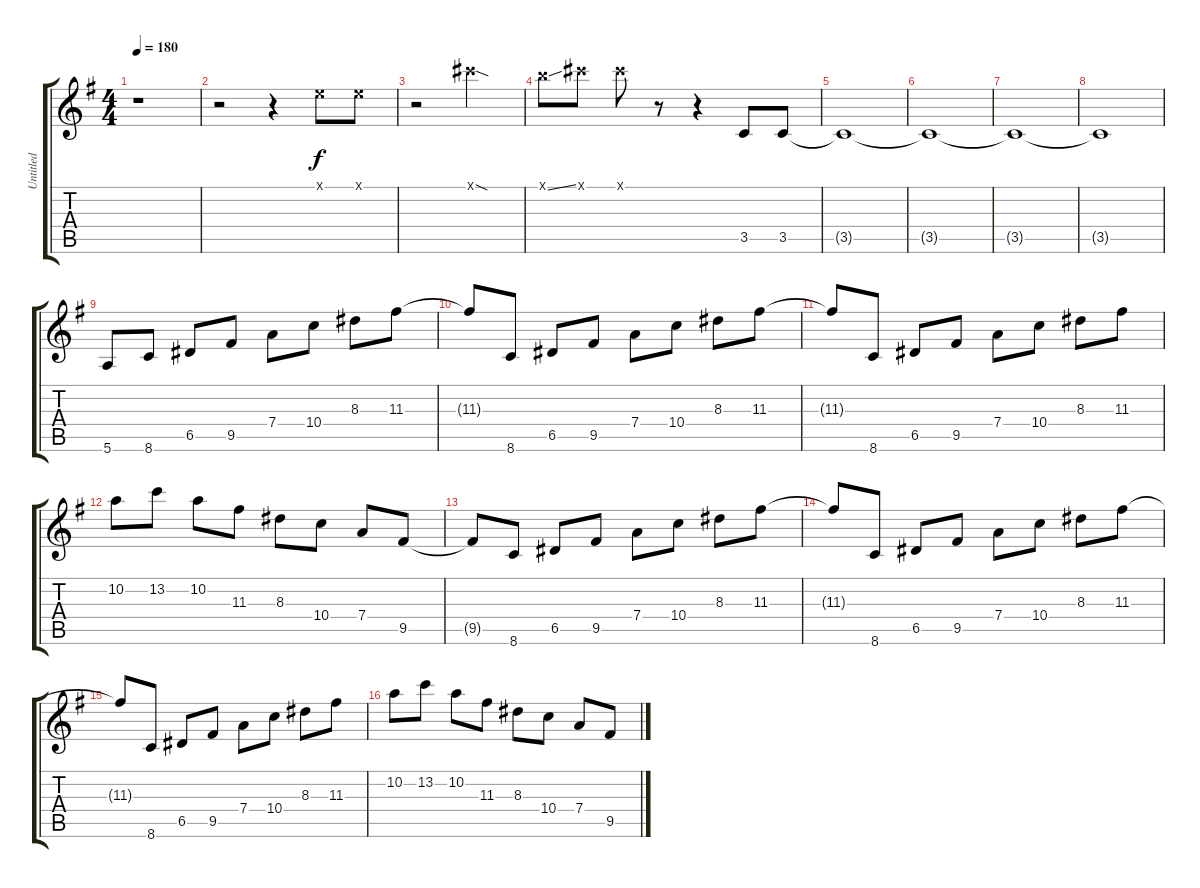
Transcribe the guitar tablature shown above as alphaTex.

\track ("Untitled" "Untitled") {instrument overdrivenguitar}
\staff {score tabs}
\tuning (E4 B3 G3 D3 A2 E2) {hide}
\ts (4 4)
\tempo 180
\clef g2
\ks g
r.1{dy f instrument overdrivenguitar} |
r.2 r.4 0.1{x}.8 0.1{x}.8 |
r.2 9.1{sod x}.2 |
7.1{ss x}.8 9.1{x}.8 9.1{x}.8 r.8 r.4 3.5.8 3.5.8 |
3.5{t}.1 |
3.5{t}.1 |
3.5{t}.1 |
3.5{t}.1 |
5.6.8 8.6.8 6.5.8 9.5.8 7.4.8 10.4.8 8.3.8 11.3.8 |
11.3{t}.8 8.6.8 6.5.8 9.5.8 7.4.8 10.4.8 8.3.8 11.3.8 |
11.3{t}.8 8.6.8 6.5.8 9.5.8 7.4.8 10.4.8 8.3.8 11.3.8 |
10.2.8 13.2.8 10.2.8 11.3.8 8.3.8 10.4.8 7.4.8 9.5.8 |
9.5{t}.8 8.6.8 6.5.8 9.5.8 7.4.8 10.4.8 8.3.8 11.3.8 |
11.3{t}.8 8.6.8 6.5.8 9.5.8 7.4.8 10.4.8 8.3.8 11.3.8 |
11.3{t}.8 8.6.8 6.5.8 9.5.8 7.4.8 10.4.8 8.3.8 11.3.8 |
10.2.8 13.2.8 10.2.8 11.3.8 8.3.8 10.4.8 7.4.8 9.5.8
